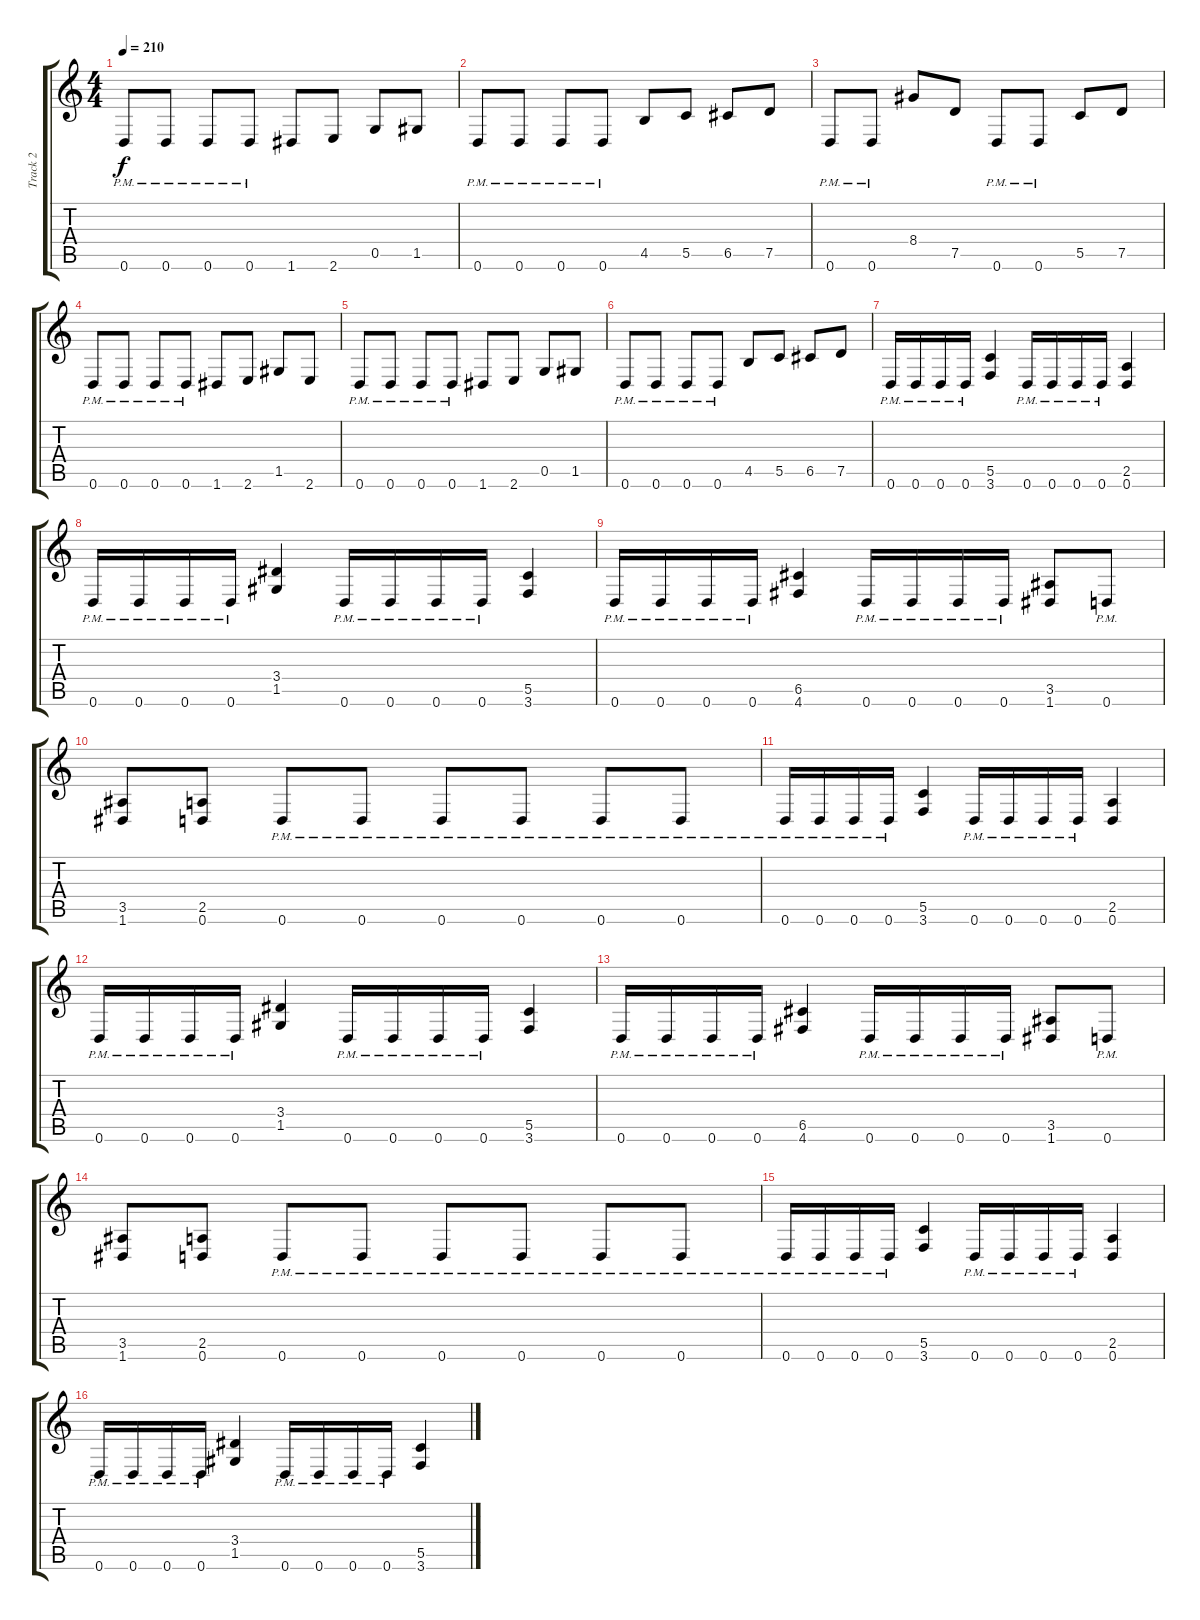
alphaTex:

\track ("Track 2" "Track 2") {instrument overdrivenguitar}
\staff {score tabs}
\tuning (D4 A3 F3 C3 G2 D2) {hide}
\ts (4 4)
\tempo 210
\clef g2
\ks c
0.6{pm}.8{dy f} 0.6{pm}.8 0.6{pm}.8 0.6{pm}.8 1.6.8 2.6.8 0.5.8 1.5.8 |
0.6{pm}.8 0.6{pm}.8 0.6{pm}.8 0.6{pm}.8 4.5.8 5.5.8 6.5.8 7.5.8 |
0.6{pm}.8 0.6{pm}.8 8.4.8 7.5.8 0.6{pm}.8 0.6{pm}.8 5.5.8 7.5.8 |
0.6{pm}.8 0.6{pm}.8 0.6{pm}.8 0.6{pm}.8 1.6.8 2.6.8 1.5.8 2.6.8 |
0.6{pm}.8 0.6{pm}.8 0.6{pm}.8 0.6{pm}.8 1.6.8 2.6.8 0.5.8 1.5.8 |
0.6{pm}.8 0.6{pm}.8 0.6{pm}.8 0.6{pm}.8 4.5.8 5.5.8 6.5.8 7.5.8 |
0.6{pm}.16 0.6{pm}.16 0.6{pm}.16 0.6{pm}.16 (5.5 3.6).4 0.6{pm}.16 0.6{pm}.16 0.6{pm}.16 0.6{pm}.16 (2.5 0.6).4 |
0.6{pm}.16 0.6{pm}.16 0.6{pm}.16 0.6{pm}.16 (3.4 1.5).4 0.6{pm}.16 0.6{pm}.16 0.6{pm}.16 0.6{pm}.16 (5.5 3.6).4 |
0.6{pm}.16 0.6{pm}.16 0.6{pm}.16 0.6{pm}.16 (6.5 4.6).4 0.6{pm}.16 0.6{pm}.16 0.6{pm}.16 0.6{pm}.16 (3.5 1.6).8 0.6{pm}.8 |
(3.5 1.6).8 (2.5 0.6).8 0.6{pm}.8 0.6{pm}.8 0.6{pm}.8 0.6{pm}.8 0.6{pm}.8 0.6{pm}.8 |
0.6{pm}.16 0.6{pm}.16 0.6{pm}.16 0.6{pm}.16 (5.5 3.6).4 0.6{pm}.16 0.6{pm}.16 0.6{pm}.16 0.6{pm}.16 (2.5 0.6).4 |
0.6{pm}.16 0.6{pm}.16 0.6{pm}.16 0.6{pm}.16 (3.4 1.5).4 0.6{pm}.16 0.6{pm}.16 0.6{pm}.16 0.6{pm}.16 (5.5 3.6).4 |
0.6{pm}.16 0.6{pm}.16 0.6{pm}.16 0.6{pm}.16 (6.5 4.6).4 0.6{pm}.16 0.6{pm}.16 0.6{pm}.16 0.6{pm}.16 (3.5 1.6).8 0.6{pm}.8 |
(3.5 1.6).8 (2.5 0.6).8 0.6{pm}.8 0.6{pm}.8 0.6{pm}.8 0.6{pm}.8 0.6{pm}.8 0.6{pm}.8 |
0.6{pm}.16 0.6{pm}.16 0.6{pm}.16 0.6{pm}.16 (5.5 3.6).4 0.6{pm}.16 0.6{pm}.16 0.6{pm}.16 0.6{pm}.16 (2.5 0.6).4 |
0.6{pm}.16 0.6{pm}.16 0.6{pm}.16 0.6{pm}.16 (3.4 1.5).4 0.6{pm}.16 0.6{pm}.16 0.6{pm}.16 0.6{pm}.16 (5.5 3.6).4
